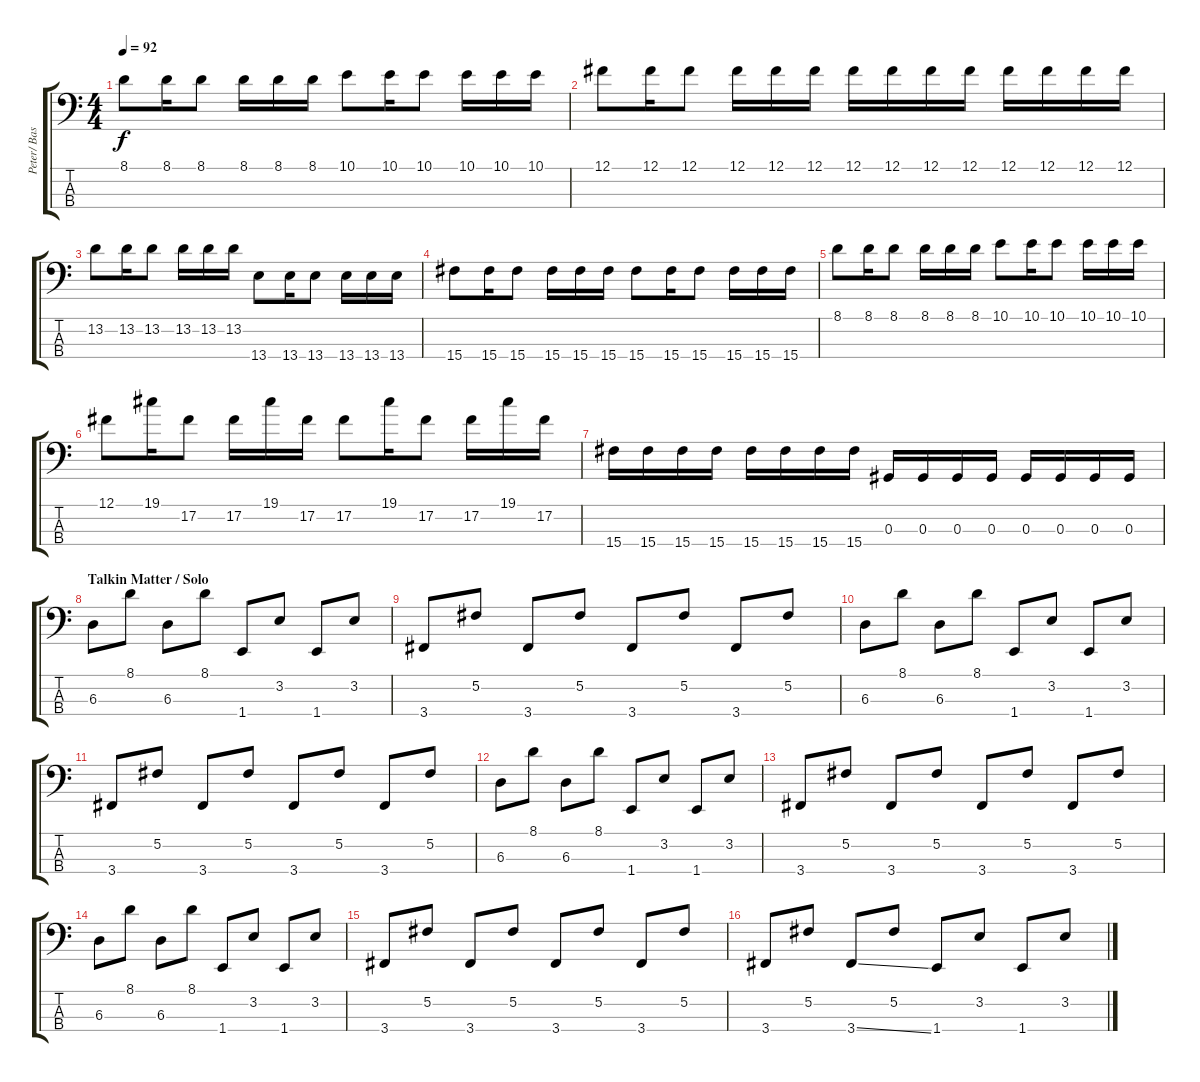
\track ("Peter/ Bass" "Peter/ Bas") {instrument electricbasspick}
\staff {score tabs}
\tuning (Gb2 Db2 Ab1 Eb1) {hide}
\ts (4 4)
\tempo 92
\clef f4
\ks c
8.1.8{dy f} 8.1.16 8.1.8 8.1.16 8.1.16 8.1.16 10.1.8 10.1.16 10.1.8 10.1.16 10.1.16 10.1.16 |
12.1.8 12.1.16 12.1.8 12.1.16 12.1.16 12.1.16 12.1.16 12.1.16 12.1.16 12.1.16 12.1.16 12.1.16 12.1.16 12.1.16 |
13.2.8 13.2.16 13.2.8 13.2.16 13.2.16 13.2.16 13.4.8 13.4.16 13.4.8 13.4.16 13.4.16 13.4.16 |
15.4.8 15.4.16 15.4.8 15.4.16 15.4.16 15.4.16 15.4.8 15.4.16 15.4.8 15.4.16 15.4.16 15.4.16 |
8.1.8 8.1.16 8.1.8 8.1.16 8.1.16 8.1.16 10.1.8 10.1.16 10.1.8 10.1.16 10.1.16 10.1.16 |
12.1.8 19.1.16 17.2.8 17.2.16 19.1.16 17.2.16 17.2.8 19.1.16 17.2.8 17.2.16 19.1.16 17.2.16 |
15.4.16 15.4.16 15.4.16 15.4.16 15.4.16 15.4.16 15.4.16 15.4.16 0.3.16 0.3.16 0.3.16 0.3.16 0.3.16 0.3.16 0.3.16 0.3.16 |
\section ("" "Talkin Matter / Solo")
6.3.8 8.1.8 6.3.8 8.1.8 1.4.8 3.2.8 1.4.8 3.2.8 |
3.4.8 5.2.8 3.4.8 5.2.8 3.4.8 5.2.8 3.4.8 5.2.8 |
6.3.8 8.1.8 6.3.8 8.1.8 1.4.8 3.2.8 1.4.8 3.2.8 |
3.4.8 5.2.8 3.4.8 5.2.8 3.4.8 5.2.8 3.4.8 5.2.8 |
6.3.8 8.1.8 6.3.8 8.1.8 1.4.8 3.2.8 1.4.8 3.2.8 |
3.4.8 5.2.8 3.4.8 5.2.8 3.4.8 5.2.8 3.4.8 5.2.8 |
6.3.8 8.1.8 6.3.8 8.1.8 1.4.8 3.2.8 1.4.8 3.2.8 |
3.4.8 5.2.8 3.4.8 5.2.8 3.4.8 5.2.8 3.4.8 5.2.8 |
3.4.8 5.2.8 3.4{ss}.8 5.2.8 1.4.8 3.2.8 1.4.8 3.2.8
